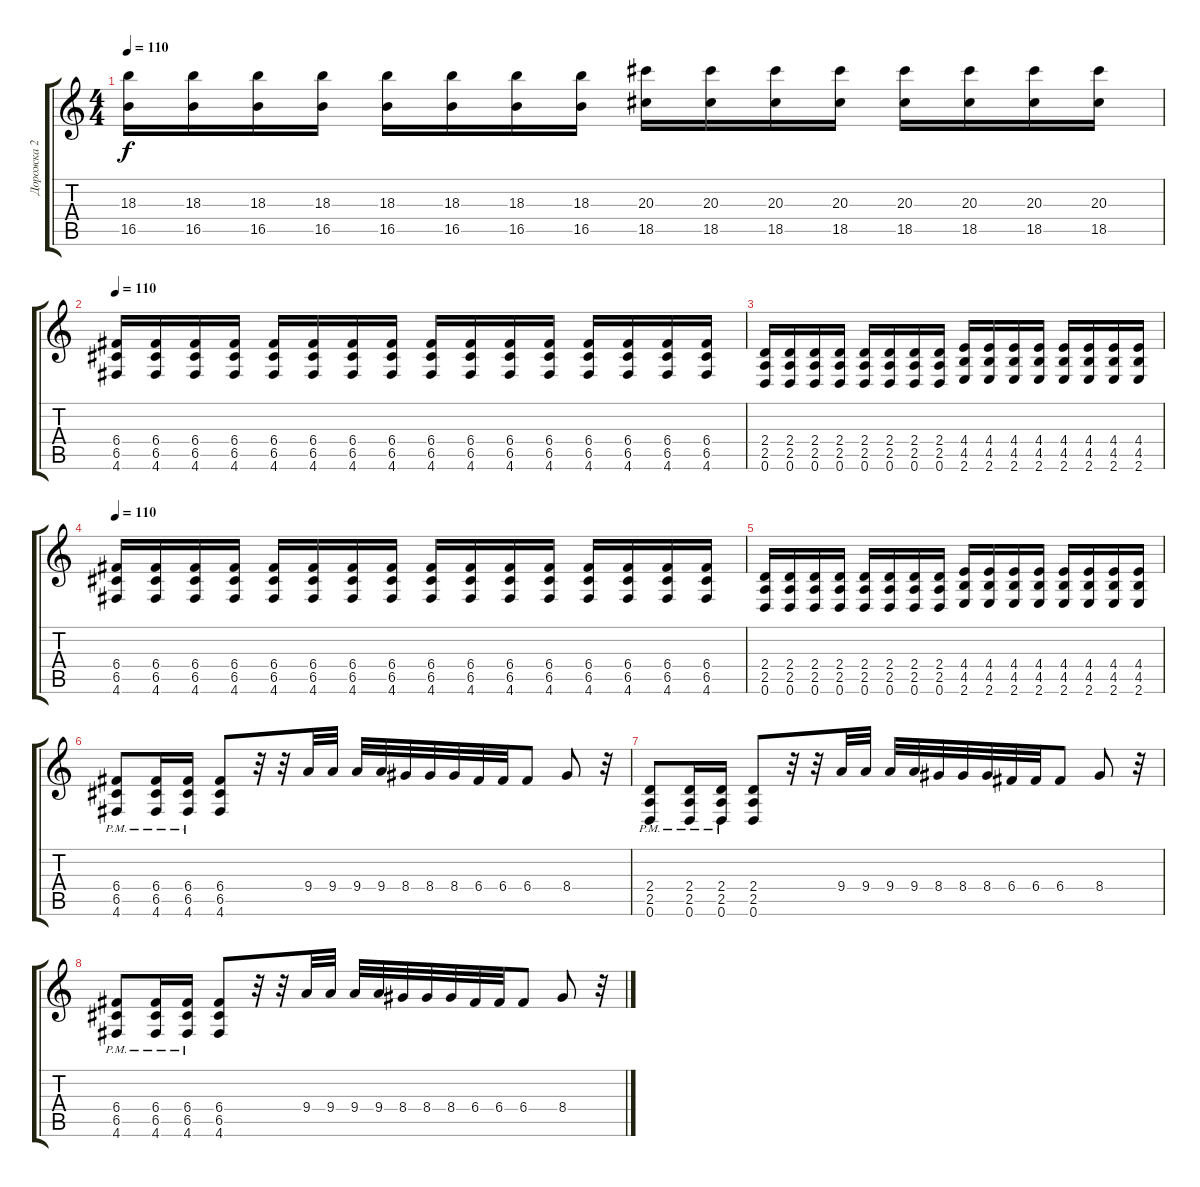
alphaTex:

\track ("Дорожка 2" "Дорожка 2") {instrument distortionguitar}
\staff {score tabs}
\tuning (D4 A3 F3 C3 G2 D2) {hide}
\ts (4 4)
\tempo 110
\clef g2
\ks c
(18.3 16.5).16{dy f} (18.3 16.5).16 (18.3 16.5).16 (18.3 16.5).16 (18.3 16.5).16 (18.3 16.5).16 (18.3 16.5).16 (18.3 16.5).16 (20.3 18.5).16 (20.3 18.5).16 (20.3 18.5).16 (20.3 18.5).16 (20.3 18.5).16 (20.3 18.5).16 (20.3 18.5).16 (20.3 18.5).16 |
\tempo 110
(6.4 6.5 4.6).16 (6.4 6.5 4.6).16 (6.4 6.5 4.6).16 (6.4 6.5 4.6).16 (6.4 6.5 4.6).16 (6.4 6.5 4.6).16 (6.4 6.5 4.6).16 (6.4 6.5 4.6).16 (6.4 6.5 4.6).16 (6.4 6.5 4.6).16 (6.4 6.5 4.6).16 (6.4 6.5 4.6).16 (6.4 6.5 4.6).16 (6.4 6.5 4.6).16 (6.4 6.5 4.6).16 (6.4 6.5 4.6).16 |
(2.4 2.5 0.6).16 (2.4 2.5 0.6).16 (2.4 2.5 0.6).16 (2.4 2.5 0.6).16 (2.4 2.5 0.6).16 (2.4 2.5 0.6).16 (2.4 2.5 0.6).16 (2.4 2.5 0.6).16 (4.4 4.5 2.6).16 (4.4 4.5 2.6).16 (4.4 4.5 2.6).16 (4.4 4.5 2.6).16 (4.4 4.5 2.6).16 (4.4 4.5 2.6).16 (4.4 4.5 2.6).16 (4.4 4.5 2.6).16 |
\tempo 110
(6.4 6.5 4.6).16 (6.4 6.5 4.6).16 (6.4 6.5 4.6).16 (6.4 6.5 4.6).16 (6.4 6.5 4.6).16 (6.4 6.5 4.6).16 (6.4 6.5 4.6).16 (6.4 6.5 4.6).16 (6.4 6.5 4.6).16 (6.4 6.5 4.6).16 (6.4 6.5 4.6).16 (6.4 6.5 4.6).16 (6.4 6.5 4.6).16 (6.4 6.5 4.6).16 (6.4 6.5 4.6).16 (6.4 6.5 4.6).16 |
(2.4 2.5 0.6).16 (2.4 2.5 0.6).16 (2.4 2.5 0.6).16 (2.4 2.5 0.6).16 (2.4 2.5 0.6).16 (2.4 2.5 0.6).16 (2.4 2.5 0.6).16 (2.4 2.5 0.6).16 (4.4 4.5 2.6).16 (4.4 4.5 2.6).16 (4.4 4.5 2.6).16 (4.4 4.5 2.6).16 (4.4 4.5 2.6).16 (4.4 4.5 2.6).16 (4.4 4.5 2.6).16 (4.4 4.5 2.6).16 |
(6.4{pm} 6.5{pm} 4.6{pm}).8 (6.4{pm} 6.5{pm} 4.6{pm}).16 (6.4{pm} 6.5{pm} 4.6{pm}).16 (6.4 6.5 4.6).8 r.32 r.32 9.4.32 9.4.32 9.4.32 9.4.32 8.4.32 8.4.32 8.4.32 6.4.32 6.4.32 6.4.8 8.4.8 r.32 |
(2.4{pm} 2.5{pm} 0.6{pm}).8 (2.4{pm} 2.5{pm} 0.6{pm}).16 (2.4{pm} 2.5{pm} 0.6{pm}).16 (2.4 2.5 0.6).8 r.32 r.32 9.4.32 9.4.32 9.4.32 9.4.32 8.4.32 8.4.32 8.4.32 6.4.32 6.4.32 6.4.8 8.4.8 r.32 |
(6.4{pm} 6.5{pm} 4.6{pm}).8 (6.4{pm} 6.5{pm} 4.6{pm}).16 (6.4{pm} 6.5{pm} 4.6{pm}).16 (6.4 6.5 4.6).8 r.32 r.32 9.4.32 9.4.32 9.4.32 9.4.32 8.4.32 8.4.32 8.4.32 6.4.32 6.4.32 6.4.8 8.4.8 r.32
